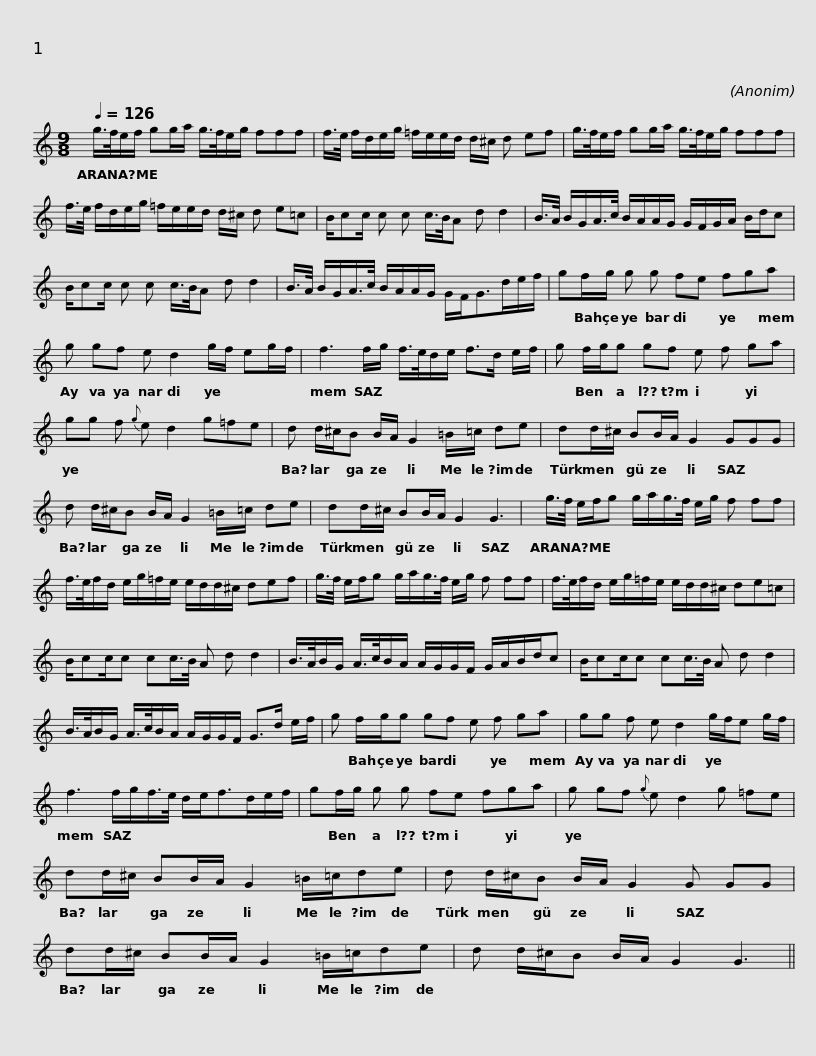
X:1
L:1/8
Q:1/4=126
M:9/8
I:linebreak $
K:C
V:1 treble
V:1
 g/>f/e/f/ gg/a/ g/>f/e/g/ fff | f/>e/ f/d/e/g/ =f/e/e/d/ d/^c/ d ef | g/>f/e/f/ gg/a/ g/>f/e/g/ fff |$ f/>e/ f/d/e/g/ =f/e/e/d/ d/^c/ d e=c | B/cc/ c c c/>B/A d d2 | %5
 B/>A/ B/G/A/>c/ B/A/A/G/ G/F/G/A/ B/d/c |$ B/cc/ c c c/>B/A d d2 | B/>A/ B/G/A/>c/ B/A/A/G/ G/F<Gd/e/f/ | gf/g/ g g fe fga |$ g gf e d2 g/f/ eg/f/ | %10
 f3 f/g/ f/>e/d/e/ f>d e/f/ | g f/g/g gf e f ga |$ gg f{g} e d2 g=fe | d d/^c/B B/A/ G2 =B/=c/ de | dd/^c/ BB/A/ G2 GGG |$ %15
 d d/^c/B B/A/ G2 =B/=c/ de | dd/^c/ BB/A/ G2 G3 | g/>f/ e/f/g g/a/g/>f/ e/g/ f ff |$ f/>e/f/d/ e/g/=f/e/ e/d/d/^c/ def | g/>f/ e/f/g g/a/g/>f/ e/g/ f ff |$ %20
 f/>e/f/d/ e/g/=f/e/ e/d/d/^c/ de=c | B/cc/c cc/>B/ A d d2 | B/>A/B/G/ A/>c/B/A/ A/G/G/F/ G/A/B/d/c |$ B/cc/c cc/>B/ A d d2 | B/>A/B/G/ A/>c/B/A/ A/G/G/F/ G>d e/f/ | %25
 g f/g/g gf e f ga |$ gg f e d2 g/f/e g/f/ | f3 f/g/f/>e/ d/e<fd/e/f/ | gf/g/ g g fe fga |$ g gf{g} e d2 g =fe | %30
 dd/^c/ BB/A/ G2 =B/=c/de | d d/^c/B B/A/ G2 G GG |$ dd/^c/ BB/A/ G2 =B/=c/de | d d/^c/B B/A/ G2 G3 || %34
